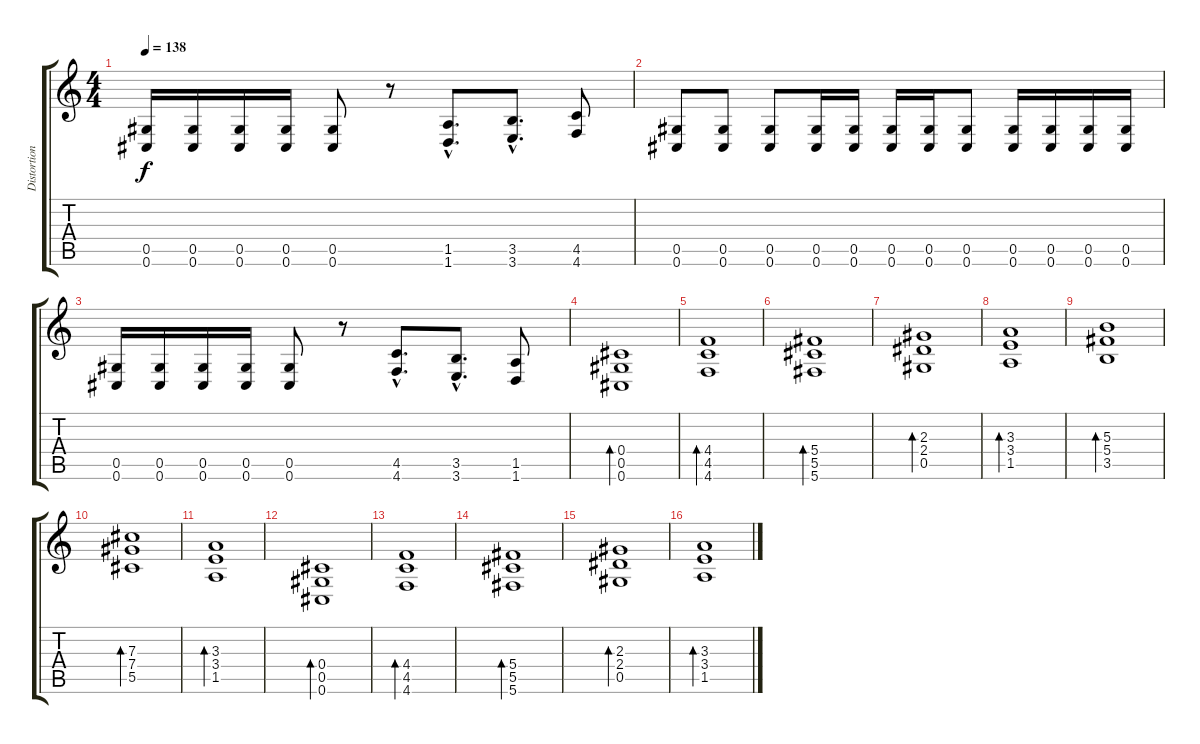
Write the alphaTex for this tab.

\track ("Distortion Guitar" "Distortion") {instrument distortionguitar}
\staff {score tabs}
\tuning (Eb4 Bb3 Gb3 Db3 Ab2 Db2) {hide}
\ts (4 4)
\tempo 138
\clef g2
\ks c
(0.5 0.6).16{dy f} (0.5 0.6).16 (0.5 0.6).16 (0.5 0.6).16 (0.5 0.6).8 r.8 (1.5{hac} 1.6{hac}).8{d} (3.5{hac} 3.6{hac}).8{d} (4.5 4.6).8 |
(0.5 0.6).8 (0.5 0.6).8 (0.5 0.6).8 (0.5 0.6).16 (0.5 0.6).16 (0.5 0.6).16 (0.5 0.6).16 (0.5 0.6).8 (0.5 0.6).16 (0.5 0.6).16 (0.5 0.6).16 (0.5 0.6).16 |
(0.5 0.6).16 (0.5 0.6).16 (0.5 0.6).16 (0.5 0.6).16 (0.5 0.6).8 r.8 (4.5{hac} 4.6{hac}).8{d} (3.5{hac} 3.6{hac}).8{d} (1.5 1.6).8 |
(0.4 0.5 0.6).1{bd 480 instrument overdrivenguitar} |
(4.4 4.5 4.6).1{bd 480} |
(5.4 5.5 5.6).1{bd 480} |
(2.3 2.4 0.5).1{bd 480} |
(3.3 3.4 1.5).1{bd 480} |
(5.3 5.4 3.5).1{bd 480} |
(7.3 7.4 5.5).1{bd 480} |
(3.3 3.4 1.5).1{bd 480} |
(0.4 0.5 0.6).1{bd 480} |
(4.4 4.5 4.6).1{bd 480} |
(5.4 5.5 5.6).1{bd 480} |
(2.3 2.4 0.5).1{bd 480} |
(3.3 3.4 1.5).1{bd 480}
